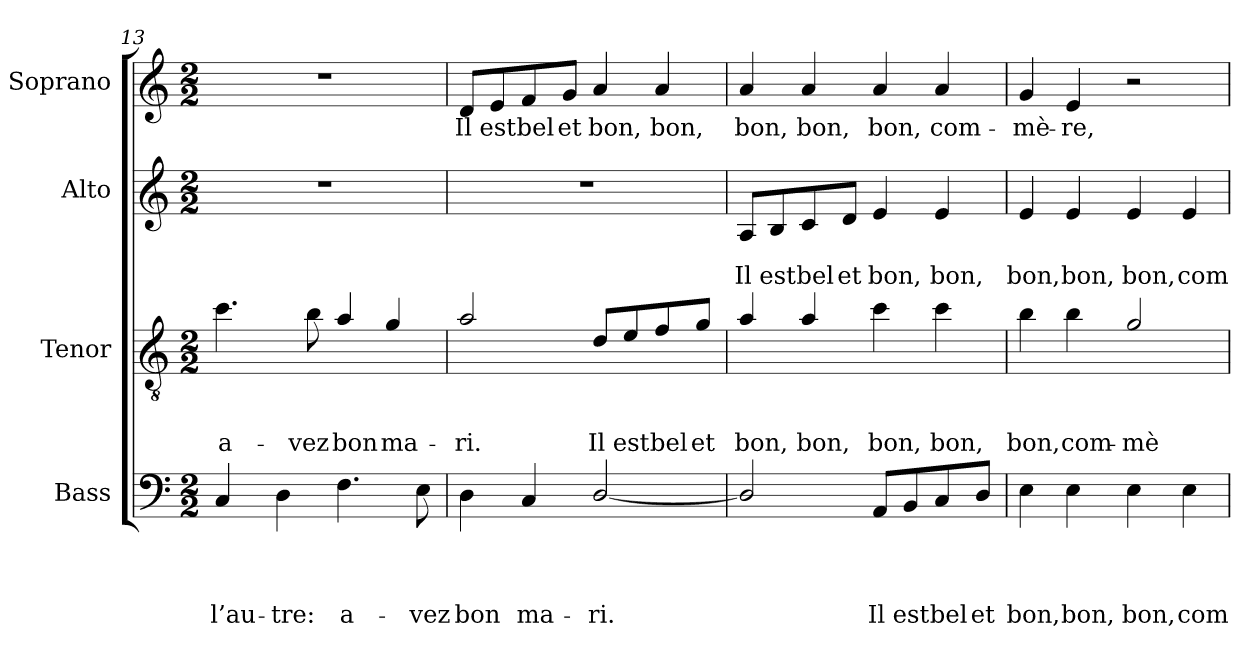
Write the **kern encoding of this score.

**kern	**text	**text	**text	**text	**kern	**text	**text	**text	**kern	**text	**text	**kern	**text
*part4	*part4	*part4	*part4	*part4	*part3	*part3	*part3	*part3	*part2	*part2	*part2	*part1	*part1
*staff4	*staff4	*staff4	*staff4	*staff4	*staff3	*staff3	*staff3	*staff3	*staff2	*staff2	*staff2	*staff1	*staff1
*I"Bass	*	*	*	*	*I"Tenor	*	*	*	*I"Alto	*	*	*I"Soprano	*
*I'B	*	*	*	*	*I'T	*	*	*	*I'A	*	*	*I'S	*
*clefF4	*	*	*	*	*clefGv2	*	*	*	*clefG2	*	*	*clefG2	*
*	*	*	*	*	*ITrd7c12	*	*	*	*	*	*	*	*
*k[]	*	*	*	*	*k[]	*	*	*	*k[]	*	*	*k[]	*
*C:	*	*	*	*	*C:	*	*	*	*C:	*	*	*C:	*
*M2/2	*	*	*	*	*M2/2	*	*	*	*M2/2	*	*	*M2/2	*
=13	=13	=13	=13	=13	=13	=13	=13	=13	=13	=13	=13	=13	=13
!	!	!	!	!LO:LY:b	!	!	!	!	!	!	!	!	!
!	!	!	!	!	!	!	!	!LO:LY:b	!	!	!	!	!
4C/	.	.	.	l’au-	4.c\	.	.	a-	1r	.	.	1r	.
!	!	!	!	!LO:LY:b	!	!	!	!	!	!	!	!	!
4D\	.	.	.	-tre:	.	.	.	.	.	.	.	.	.
!	!	!	!	!	!	!	!	!LO:LY:b	!	!	!	!	!
.	.	.	.	.	8B\	.	.	-vez	.	.	.	.	.
!	!	!	!	!LO:LY:b	!	!	!	!	!	!	!	!	!
!	!	!	!	!	!	!	!	!LO:LY:b	!	!	!	!	!
4.F\	.	.	.	a-	4A/	.	.	bon	.	.	.	.	.
!	!	!	!	!	!	!	!	!LO:LY:b	!	!	!	!	!
.	.	.	.	.	4G/	.	.	ma-	.	.	.	.	.
!	!	!	!	!LO:LY:b	!	!	!	!	!	!	!	!	!
8E\	.	.	.	-vez	.	.	.	.	.	.	.	.	.
=14	=14	=14	=14	=14	=14	=14	=14	=14	=14	=14	=14	=14	=14
!	!	!	!	!LO:LY:b	!	!	!	!	!	!	!	!	!
!	!	!	!	!	!	!	!	!LO:LY:b	!	!	!	!	!
!	!	!	!	!	!	!	!	!	!	!	!	!	!LO:LY:b
4D\	.	.	.	bon	2A/	.	.	-ri.	1r	.	.	8d/L	Il
!	!	!	!	!	!	!	!	!	!	!	!	!	!LO:LY:b
.	.	.	.	.	.	.	.	.	.	.	.	8e/	est
!	!	!	!	!LO:LY:b	!	!	!	!	!	!	!	!	!
!	!	!	!	!	!	!	!	!	!	!	!	!	!LO:LY:b
4C/	.	.	.	ma-	.	.	.	.	.	.	.	8f/	bel
!	!	!	!	!	!	!	!	!	!	!	!	!	!LO:LY:b
.	.	.	.	.	.	.	.	.	.	.	.	8g/J	et
!	!	!	!	!LO:LY:b	!	!	!	!	!	!	!	!	!
!	!	!	!	!	!	!	!	!LO:LY:b	!	!	!	!	!
!	!	!	!	!	!	!	!	!	!	!	!	!	!LO:LY:b
[<2D/	.	.	.	-ri.	8D/L	.	.	Il	.	.	.	4a/	bon,
!	!	!	!	!	!	!	!	!LO:LY:b	!	!	!	!	!
.	.	.	.	.	8E/	.	.	est	.	.	.	.	.
!	!	!	!	!	!	!	!	!LO:LY:b	!	!	!	!	!
!	!	!	!	!	!	!	!	!	!	!	!	!	!LO:LY:b
.	.	.	.	.	8F/	.	.	bel	.	.	.	4a/	bon,
!	!	!	!	!	!	!	!	!LO:LY:b	!	!	!	!	!
.	.	.	.	.	8G/J	.	.	et	.	.	.	.	.
=15	=15	=15	=15	=15	=15	=15	=15	=15	=15	=15	=15	=15	=15
!	!	!	!	!	!	!	!	!LO:LY:b	!	!	!	!	!
!	!	!	!	!	!	!	!	!	!	!	!LO:LY:b	!	!
!	!	!	!	!	!	!	!	!	!	!	!	!	!LO:LY:b
2D/]	.	.	.	.	4A/	.	.	bon,	8A/L	.	Il	4a/	bon,
!	!	!	!	!	!	!	!	!	!	!	!LO:LY:b	!	!
.	.	.	.	.	.	.	.	.	8B/	.	est	.	.
!	!	!	!	!	!	!	!	!LO:LY:b	!	!	!	!	!
!	!	!	!	!	!	!	!	!	!	!	!LO:LY:b	!	!
!	!	!	!	!	!	!	!	!	!	!	!	!	!LO:LY:b
.	.	.	.	.	4A/	.	.	bon,	8c/	.	bel	4a/	bon,
!	!	!	!	!	!	!	!	!	!	!	!LO:LY:b	!	!
.	.	.	.	.	.	.	.	.	8d/J	.	et	.	.
!	!	!	!	!LO:LY:b	!	!	!	!	!	!	!	!	!
!	!	!	!	!	!	!	!	!LO:LY:b	!	!	!	!	!
!	!	!	!	!	!	!	!	!	!	!	!LO:LY:b	!	!
!	!	!	!	!	!	!	!	!	!	!	!	!	!LO:LY:b
8AA/L	.	.	.	Il	4c\	.	.	bon,	4e/	.	bon,	4a/	bon,
!	!	!	!	!LO:LY:b	!	!	!	!	!	!	!	!	!
8BB/	.	.	.	est	.	.	.	.	.	.	.	.	.
!	!	!	!	!LO:LY:b	!	!	!	!	!	!	!	!	!
!	!	!	!	!	!	!	!	!LO:LY:b	!	!	!	!	!
!	!	!	!	!	!	!	!	!	!	!	!LO:LY:b	!	!
!	!	!	!	!	!	!	!	!	!	!	!	!	!LO:LY:b
8C/	.	.	.	bel	4c\	.	.	bon,	4e/	.	bon,	4a/	com-
!	!	!	!	!LO:LY:b	!	!	!	!	!	!	!	!	!
8D/J	.	.	.	et	.	.	.	.	.	.	.	.	.
!!LO:PB:g=z
=16	=16	=16	=16	=16	=16	=16	=16	=16	=16	=16	=16	=16	=16
!	!	!	!	!LO:LY:b	!	!	!	!	!	!	!	!	!
!	!	!	!	!	!	!	!	!LO:LY:b	!	!	!	!	!
!	!	!	!	!	!	!	!	!	!	!	!LO:LY:b	!	!
!	!	!	!	!	!	!	!	!	!	!	!	!	!LO:LY:b
4E\	.	.	.	bon,	4B\	.	.	bon,	4e/	.	bon,	4g/	-mè-
!	!	!	!	!LO:LY:b	!	!	!	!	!	!	!	!	!
!	!	!	!	!	!	!	!	!LO:LY:b	!	!	!	!	!
!	!	!	!	!	!	!	!	!	!	!	!LO:LY:b	!	!
!	!	!	!	!	!	!	!	!	!	!	!	!	!LO:LY:b
4E\	.	.	.	bon,	4B\	.	.	com-	4e/	.	bon,	4e/	-re,
!	!	!	!	!LO:LY:b	!	!	!	!	!	!	!	!	!
!	!	!	!	!	!	!	!	!LO:LY:b	!	!	!	!	!
!	!	!	!	!	!	!	!	!	!	!	!LO:LY:b	!	!
4E\	.	.	.	bon,	2G/	.	.	-mè-	4e/	.	bon,	2r	.
!	!	!	!	!LO:LY:b	!	!	!	!	!	!	!	!	!
!	!	!	!	!	!	!	!	!	!	!	!LO:LY:b	!	!
4E\	.	.	.	com-	.	.	.	.	4e/	.	com-	.	.
=	=	=	=	=	=	=	=	=	=	=	=	=	=
*-	*-	*-	*-	*-	*-	*-	*-	*-	*-	*-	*-	*-	*-
